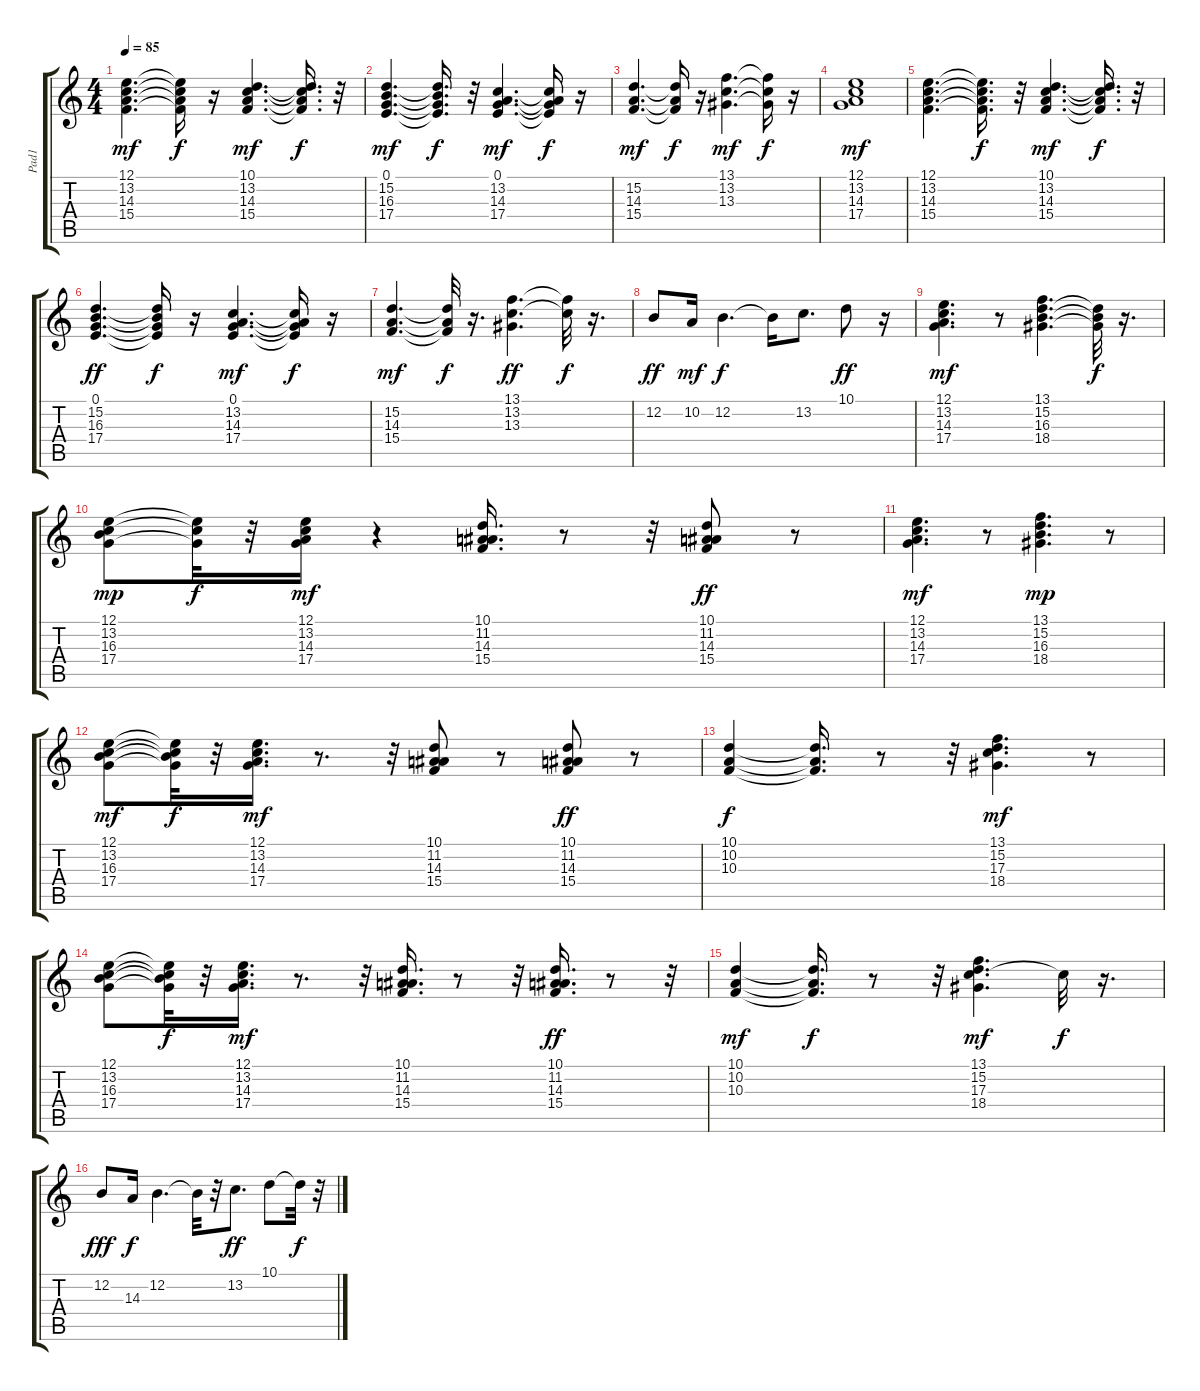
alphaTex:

\track ("Pad1" "Pad1") {instrument percussiveorgan}
\staff {score tabs}
\tuning (E4 B3 G3 D3 A2 E2) {hide}
\ts (4 4)
\tempo 85
\clef g2
\ks c
(12.1 13.2 14.3 15.4).4{d dy mf volume 8 instrument percussiveorgan} (12.1{t} 13.2{t} 14.3{t} 15.4{t}).16{dy f} r.16 (10.1 13.2 14.3 15.4).4{d dy mf} (10.1{t} 13.2{t} 14.3{t} 15.4{t}).16{d dy f} r.32 |
(0.1 15.2 16.3 17.4).4{d dy mf} (0.1{t} 15.2{t} 16.3{t} 17.4{t}).16{d dy f} r.32 (0.1 13.2 14.3 17.4).4{d dy mf} (0.1{t} 13.2{t} 14.3{t} 17.4{t}).16{dy f} r.16 |
(15.2 14.3 15.4).4{d dy mf} (15.2{t} 14.3{t} 15.4{t}).16{dy f} r.16 (13.1 13.2 13.3).4{d dy mf} (13.1{t} 13.2{t} 13.3{t}).16{dy f} r.16 |
(12.1 13.2 14.3 17.4).1{dy mf} |
(12.1 13.2 14.3 15.4).4{d} (12.1{t} 13.2{t} 14.3{t} 15.4{t}).16{d dy f} r.32 (10.1 13.2 14.3 15.4).4{d dy mf} (10.1{t} 13.2{t} 14.3{t} 15.4{t}).16{d dy f} r.32 |
(0.1 15.2 16.3 17.4).4{d dy ff} (0.1{t} 15.2{t} 16.3{t} 17.4{t}).16{dy f} r.16 (0.1 13.2 14.3 17.4).4{d dy mf} (0.1{t} 13.2{t} 14.3{t} 17.4{t}).16{dy f} r.16 |
(15.2 14.3 15.4).4{d dy mf} (15.2{t} 14.3{t} 15.4{t}).32{dy f} r.16{d} (13.1 13.2 13.3).4{d dy ff} (13.1{t} 13.2{t}).32{dy f} r.16{d} |
12.2.8{dy ff} 10.2.16{dy mf} 12.2.4{d dy f} 12.2{t}.16 13.2.8{d} 10.1.8{dy ff} r.16 |
(12.1 13.2 14.3 17.4).4{d dy mf volume 8 instrument percussiveorgan} r.8 (13.1 15.2 16.3 18.4).4{d} (15.2{t} 16.3{t} 18.4{t}).32{dy f} r.16{d} |
(12.1 13.2 16.3 17.4).8{dy mp} (12.1{t} 13.2{t} 17.4{t}).32{dy f} r.32 (12.1 13.2 14.3 17.4).16{dy mf} r.4 (10.1 11.2 14.3 15.4).16{d} r.8 r.32 (10.1 11.2 14.3 15.4).8{dy ff} r.8 |
(12.1 13.2 14.3 17.4).4{d dy mf} r.8 (13.1 15.2 16.3 18.4).4{d dy mp} r.8 |
(12.1 13.2 16.3 17.4).8{dy mf} (12.1{t} 13.2{t} 16.3{t} 17.4{t}).32{dy f} r.32 (12.1 13.2 14.3 17.4).16{d dy mf} r.8{d} r.32 (10.1 11.2 14.3 15.4).8 r.8 (10.1 11.2 14.3 15.4).8{dy ff} r.8 |
(10.1 10.2 10.3).4{dy f} (10.1{t} 10.2{t} 10.3{t}).16{d} r.8 r.32 (13.1 15.2 17.3 18.4).4{d dy mf} r.8 |
(12.1 13.2 16.3 17.4).8 (12.1{t} 13.2{t} 16.3{t} 17.4{t}).32{dy f} r.32 (12.1 13.2 14.3 17.4).16{d dy mf} r.8{d} r.32 (10.1 11.2 14.3 15.4).16{d} r.8 r.32 (10.1 11.2 14.3 15.4).16{d dy ff} r.8 r.32 |
(10.1 10.2 10.3).4{dy mf} (10.1{t} 10.2{t} 10.3{t}).16{d dy f} r.8 r.32 (13.1 15.2 17.3 18.4).4{d dy mf} 17.3{t}.32{dy f} r.16{d} |
12.2.8{dy fff} 14.3.16{dy f} 12.2.4{d} 12.2{t}.32 r.32 13.2.8{d dy ff} 10.1.8 10.1{t}.32{dy f} r.32
